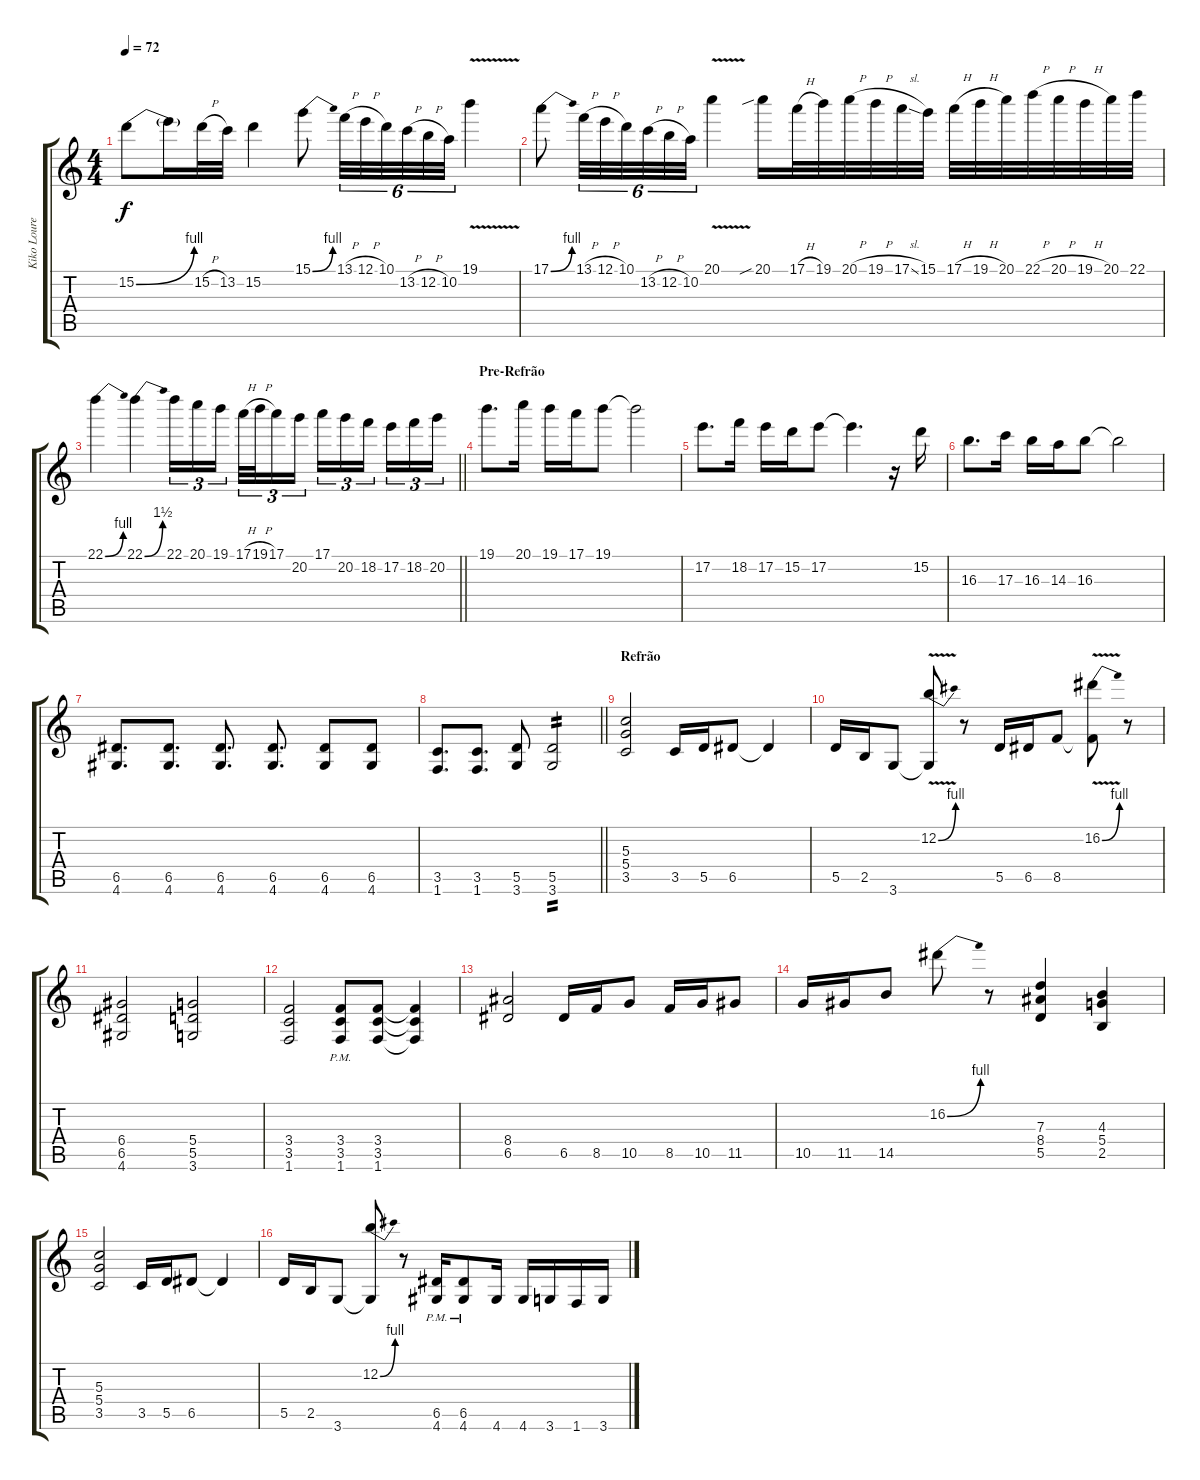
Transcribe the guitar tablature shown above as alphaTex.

\track ("Kiko Loureiro (Guitarra)" "Kiko Loure") {instrument distortionguitar}
\staff {score tabs}
\tuning (E4 B3 G3 D3 A2 E2) {hide}
\ts (4 4)
\tempo 72
\clef g2
\ks c
15.2{be (bend 0 0 60 4)}.8{dy f} 15.2{t}.16 15.2{h}.32 13.2.32 15.2.4 15.1{be (bend 0 0 60 4)}.8 13.1{h}.32{tu (6 4)} 12.1{h}.32{tu (6 4)} 10.1.32{tu (6 4)} 13.2{h}.32{tu (6 4)} 12.2{h}.32{tu (6 4)} 10.2.32{tu (6 4)} 19.1{v}.4 |
17.1{be (bend 0 0 60 4)}.8 13.1{h}.32{tu (6 4)} 12.1{h}.32{tu (6 4)} 10.1.32{tu (6 4)} 13.2{h}.32{tu (6 4)} 12.2{h}.32{tu (6 4)} 10.2.32{tu (6 4)} 20.1{v}.4 20.1{sib}.16 17.1{h}.32 19.1.32 20.1{h}.32 19.1{h}.32 17.1{sl}.32 15.1.32 17.1{h}.32 19.1{h}.32 20.1.32 22.1{h}.32 20.1{h}.32 19.1{h}.32 20.1.32 22.1.32 |
\barLineRight lightlight
22.1{be (bend 0 0 60 4)}.4 22.1{be (bend 0 0 60 6)}.4 22.1.16{tu (3 2)} 20.1.16{tu (3 2)} 19.1.16{tu (3 2)} 17.1{h}.32{tu (3 2)} 19.1{h}.32{tu (3 2)} 17.1.16{tu (3 2)} 20.2.16{tu (3 2)} 17.1.16{tu (3 2)} 20.2.16{tu (3 2)} 18.2.16{tu (3 2)} 17.2.16{tu (3 2)} 18.2.16{tu (3 2)} 20.2.16{tu (3 2)} |
\section ("" "Pre-Refrão")
19.1.8{d} 20.1.16 19.1.16 17.1.16 19.1.8 19.1{t}.2 |
17.2.8{d} 18.2.16 17.2.16 15.2.16 17.2.8 17.2{t}.4{d} r.16 15.2.16 |
16.3.8{d} 17.3.16 16.3.16 14.3.16 16.3.8 16.3{t}.2 |
(6.5 4.6).8{d volume 14} (6.5 4.6).8{d} (6.5 4.6).8{d} (6.5 4.6).8{d} (6.5 4.6).8 (6.5 4.6).8 |
\barLineRight lightlight
(3.5 1.6).8{d} (3.5 1.6).8{d} (5.5 3.6).8 (5.5 3.6).2{tp 2} |
\section ("" "Refrão")
(5.3 5.4 3.5).2 3.5.16 5.5.16 6.5.8 6.5{t}.4 |
5.5.16 2.5.16 3.6.8 (12.2{be (bend 0 0 60 4) v} 3.6{t}).8 r.8 5.5.16 6.5.16 8.5.8 (16.2{be (bend 0 0 60 4) v} 8.5{t}).8 r.8 |
(6.4 6.5 4.6).2 (5.4 5.5 3.6).2 |
(3.4 3.5 1.6).2 (3.4{pm} 3.5{pm} 1.6{pm}).8 (3.4 3.5 1.6).8 (3.4{t} 3.5{t} 1.6{t}).4 |
(8.4 6.5).2 6.5.16 8.5.16 10.5.8 8.5.16 10.5.16 11.5.8 |
10.5.16 11.5.16 14.5.8 16.2{be (bend 0 0 60 4)}.8 r.8 (7.3 8.4 5.5).4 (4.3 5.4 2.5).4 |
(5.3 5.4 3.5).2 3.5.16 5.5.16 6.5.8 6.5{t}.4 |
5.5.16 2.5.16 3.6.8 (12.2{be (bend 0 0 60 4)} 3.6{t}).8 r.8 (6.5{pm} 4.6{pm}).16 (6.5{pm} 4.6{pm}).8 4.6.16 4.6.16 3.6.16 1.6.16 3.6.16
